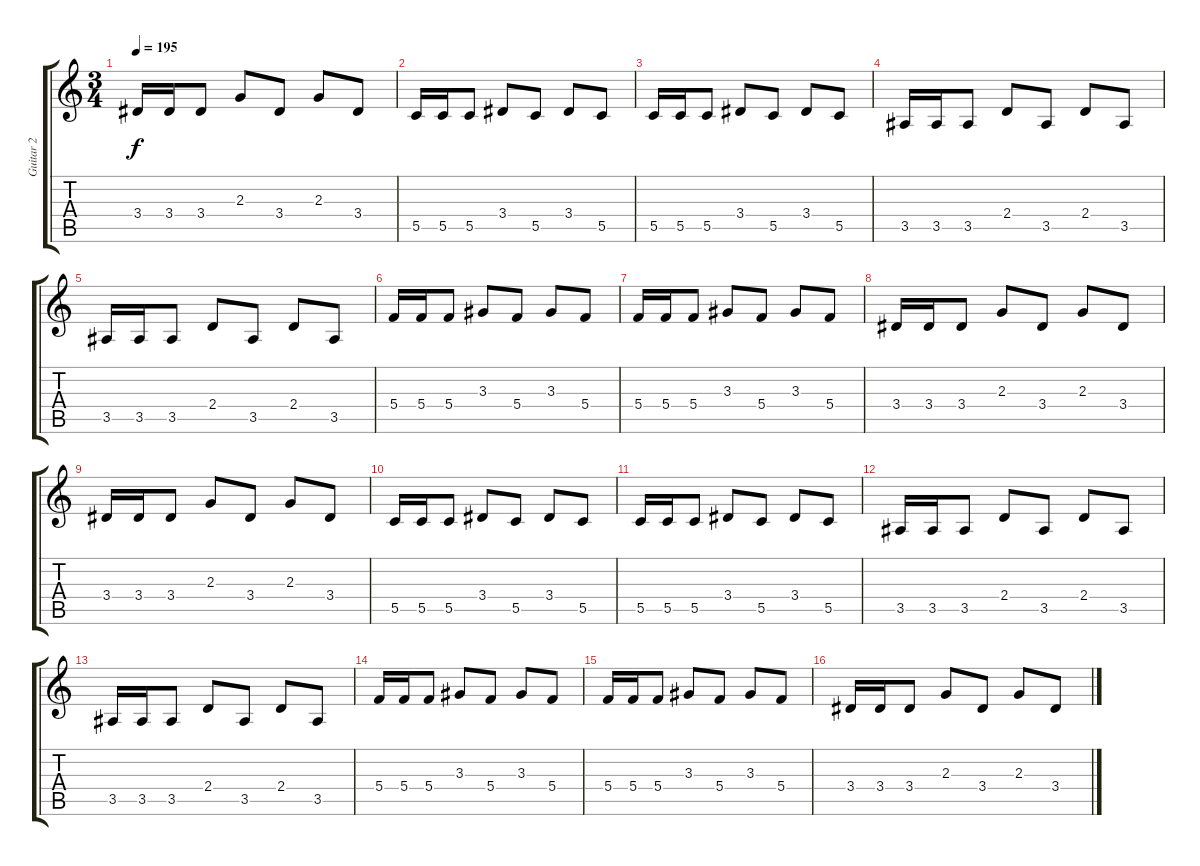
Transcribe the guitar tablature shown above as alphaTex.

\track ("Guitar 2" "Guitar 2") {instrument overdrivenguitar}
\staff {score tabs}
\tuning (D4 A3 F3 C3 G2 C2) {hide}
\ts (3 4)
\tempo 195
\clef g2
\ks c
3.4.16{dy f} 3.4.16 3.4.8 2.3.8 3.4.8 2.3.8 3.4.8 |
5.5.16 5.5.16 5.5.8 3.4.8 5.5.8 3.4.8 5.5.8 |
5.5.16 5.5.16 5.5.8 3.4.8 5.5.8 3.4.8 5.5.8 |
3.5.16 3.5.16 3.5.8 2.4.8 3.5.8 2.4.8 3.5.8 |
3.5.16 3.5.16 3.5.8 2.4.8 3.5.8 2.4.8 3.5.8 |
5.4.16 5.4.16 5.4.8 3.3.8 5.4.8 3.3.8 5.4.8 |
5.4.16 5.4.16 5.4.8 3.3.8 5.4.8 3.3.8 5.4.8 |
3.4.16 3.4.16 3.4.8 2.3.8 3.4.8 2.3.8 3.4.8 |
3.4.16 3.4.16 3.4.8 2.3.8 3.4.8 2.3.8 3.4.8 |
5.5.16 5.5.16 5.5.8 3.4.8 5.5.8 3.4.8 5.5.8 |
5.5.16 5.5.16 5.5.8 3.4.8 5.5.8 3.4.8 5.5.8 |
3.5.16 3.5.16 3.5.8 2.4.8 3.5.8 2.4.8 3.5.8 |
3.5.16 3.5.16 3.5.8 2.4.8 3.5.8 2.4.8 3.5.8 |
5.4.16 5.4.16 5.4.8 3.3.8 5.4.8 3.3.8 5.4.8 |
5.4.16 5.4.16 5.4.8 3.3.8 5.4.8 3.3.8 5.4.8 |
3.4.16 3.4.16 3.4.8 2.3.8 3.4.8 2.3.8 3.4.8
